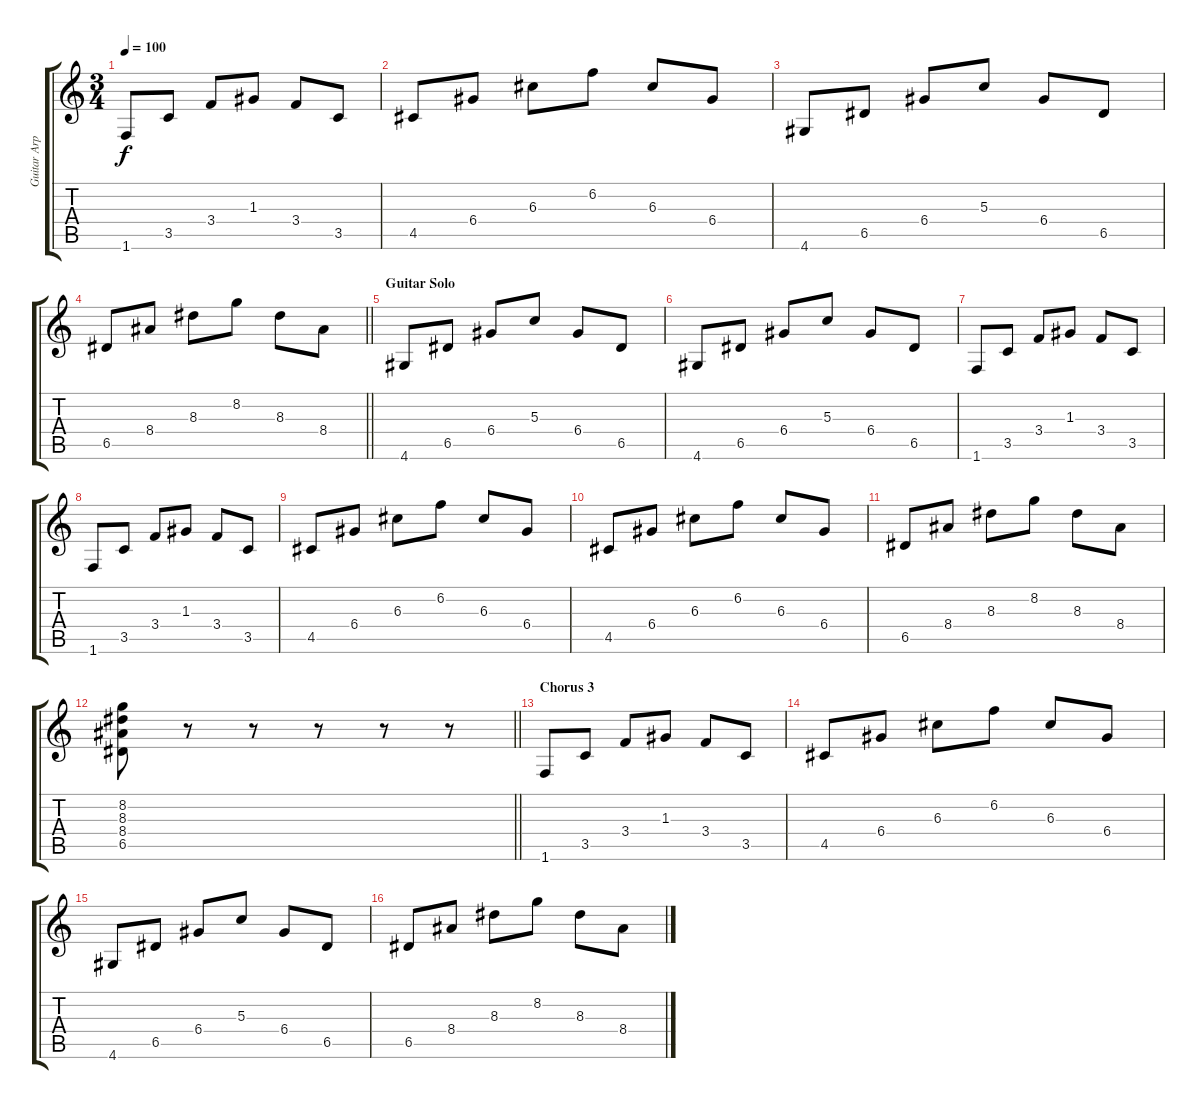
\track ("Guitar Arpeggios" "Guitar Arp") {instrument acousticguitarsteel}
\staff {score tabs}
\tuning (E4 B3 G3 D3 A2 E2) {hide}
\ts (3 4)
\tempo 100
\clef g2
\ks c
1.6.8{dy f} 3.5.8 3.4.8 1.3.8 3.4.8 3.5.8 |
4.5.8 6.4.8 6.3.8 6.2.8 6.3.8 6.4.8 |
4.6.8 6.5.8 6.4.8 5.3.8 6.4.8 6.5.8 |
\barLineRight lightlight
6.5.8 8.4.8 8.3.8 8.2.8 8.3.8 8.4.8 |
\section ("" "Guitar Solo")
4.6.8 6.5.8 6.4.8 5.3.8 6.4.8 6.5.8 |
4.6.8 6.5.8 6.4.8 5.3.8 6.4.8 6.5.8 |
1.6.8 3.5.8 3.4.8 1.3.8 3.4.8 3.5.8 |
1.6.8 3.5.8 3.4.8 1.3.8 3.4.8 3.5.8 |
4.5.8 6.4.8 6.3.8 6.2.8 6.3.8 6.4.8 |
4.5.8 6.4.8 6.3.8 6.2.8 6.3.8 6.4.8 |
6.5.8 8.4.8 8.3.8 8.2.8 8.3.8 8.4.8 |
\barLineRight lightlight
(8.2 8.3 8.4 6.5).8 r.8 r.8 r.8 r.8 r.8 |
\section ("" "Chorus 3")
1.6.8 3.5.8 3.4.8 1.3.8 3.4.8 3.5.8 |
4.5.8 6.4.8 6.3.8 6.2.8 6.3.8 6.4.8 |
4.6.8 6.5.8 6.4.8 5.3.8 6.4.8 6.5.8 |
6.5.8 8.4.8 8.3.8 8.2.8 8.3.8 8.4.8
